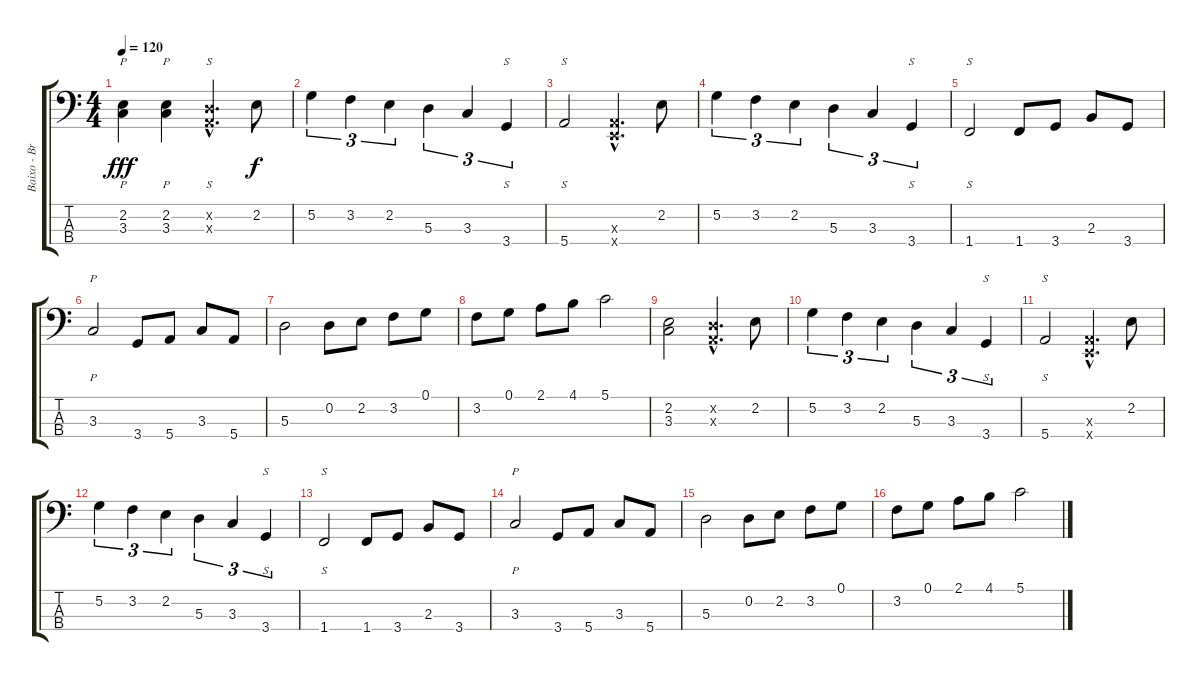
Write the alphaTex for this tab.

\track ("Baixo - Bruno" "Baixo - Br") {instrument electricbassfinger}
\staff {score tabs}
\tuning (G2 D2 A1 E1) {hide}
\ts (4 4)
\tempo 120
\clef f4
\ks c
(2.2 3.3).4{p dy fff} (2.2 3.3).4{p} (0.2{hac x} 0.3{hac x}).4{s d} 2.2.8{dy f} |
5.2.4{tu (3 2)} 3.2.4{tu (3 2)} 2.2.4{tu (3 2)} 5.3.4{tu (3 2)} 3.3.4{tu (3 2)} 3.4.4{s tu (3 2)} |
5.4.2{s} (0.3{hac x} 0.4{hac x}).4{d} 2.2.8 |
5.2.4{tu (3 2)} 3.2.4{tu (3 2)} 2.2.4{tu (3 2)} 5.3.4{tu (3 2)} 3.3.4{tu (3 2)} 3.4.4{s tu (3 2)} |
1.4.2{s} 1.4.8 3.4.8 2.3.8 3.4.8 |
3.3.2{p} 3.4.8 5.4.8 3.3.8 5.4.8 |
5.3.2 0.2.8 2.2.8 3.2.8 0.1.8 |
3.2.8 0.1.8 2.1.8 4.1.8 5.1.2 |
(2.2 3.3).2 (0.2{hac x} 0.3{hac x}).4{d} 2.2.8 |
5.2.4{tu (3 2)} 3.2.4{tu (3 2)} 2.2.4{tu (3 2)} 5.3.4{tu (3 2)} 3.3.4{tu (3 2)} 3.4.4{s tu (3 2)} |
5.4.2{s} (0.3{hac x} 0.4{hac x}).4{d} 2.2.8 |
5.2.4{tu (3 2)} 3.2.4{tu (3 2)} 2.2.4{tu (3 2)} 5.3.4{tu (3 2)} 3.3.4{tu (3 2)} 3.4.4{s tu (3 2)} |
1.4.2{s} 1.4.8 3.4.8 2.3.8 3.4.8 |
3.3.2{p} 3.4.8 5.4.8 3.3.8 5.4.8 |
5.3.2 0.2.8 2.2.8 3.2.8 0.1.8 |
3.2.8 0.1.8 2.1.8 4.1.8 5.1.2
